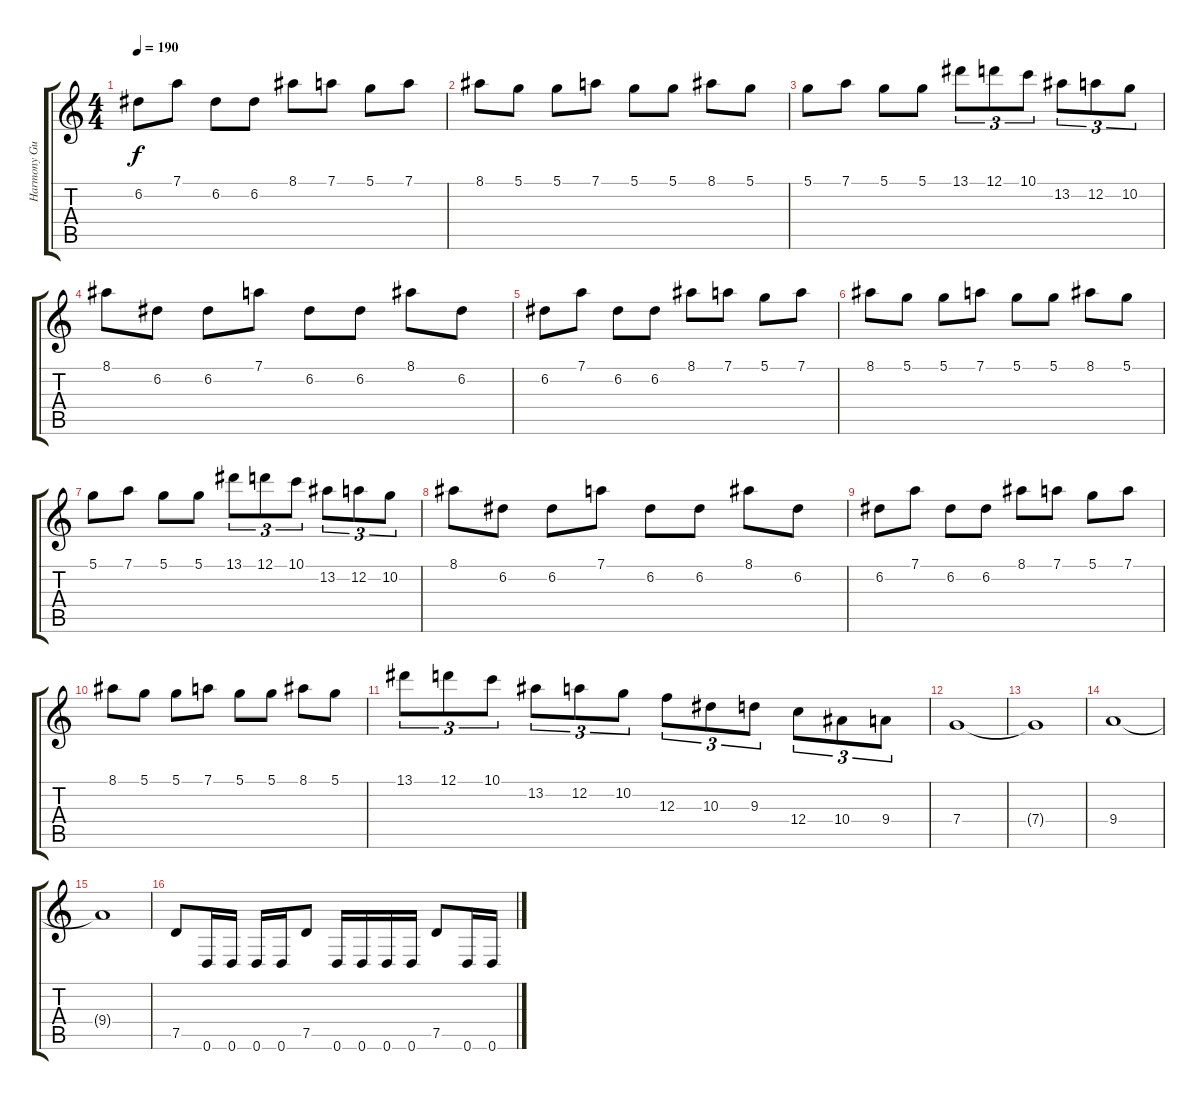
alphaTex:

\track ("Harmony Guitar" "Harmony Gu") {instrument distortionguitar}
\staff {score tabs}
\tuning (D4 A3 F3 C3 G2 D2) {hide}
\ts (4 4)
\tempo 190
\clef g2
\ks c
6.2.8{dy f} 7.1.8 6.2.8 6.2.8 8.1.8 7.1.8 5.1.8 7.1.8 |
8.1.8 5.1.8 5.1.8 7.1.8 5.1.8 5.1.8 8.1.8 5.1.8 |
5.1.8 7.1.8 5.1.8 5.1.8 13.1.8{tu (3 2)} 12.1.8{tu (3 2)} 10.1.8{tu (3 2)} 13.2.8{tu (3 2)} 12.2.8{tu (3 2)} 10.2.8{tu (3 2)} |
8.1.8 6.2.8 6.2.8 7.1.8 6.2.8 6.2.8 8.1.8 6.2.8 |
6.2.8 7.1.8 6.2.8 6.2.8 8.1.8 7.1.8 5.1.8 7.1.8 |
8.1.8 5.1.8 5.1.8 7.1.8 5.1.8 5.1.8 8.1.8 5.1.8 |
5.1.8 7.1.8 5.1.8 5.1.8 13.1.8{tu (3 2)} 12.1.8{tu (3 2)} 10.1.8{tu (3 2)} 13.2.8{tu (3 2)} 12.2.8{tu (3 2)} 10.2.8{tu (3 2)} |
8.1.8 6.2.8 6.2.8 7.1.8 6.2.8 6.2.8 8.1.8 6.2.8 |
6.2.8 7.1.8 6.2.8 6.2.8 8.1.8 7.1.8 5.1.8 7.1.8 |
8.1.8 5.1.8 5.1.8 7.1.8 5.1.8 5.1.8 8.1.8 5.1.8 |
13.1.8{tu (3 2)} 12.1.8{tu (3 2)} 10.1.8{tu (3 2)} 13.2.8{tu (3 2)} 12.2.8{tu (3 2)} 10.2.8{tu (3 2)} 12.3.8{tu (3 2)} 10.3.8{tu (3 2)} 9.3.8{tu (3 2)} 12.4.8{tu (3 2)} 10.4.8{tu (3 2)} 9.4.8{tu (3 2)} |
7.4.1 |
7.4{t}.1 |
9.4.1 |
9.4{t}.1 |
7.5.8 0.6.16 0.6.16 0.6.16 0.6.16 7.5.8 0.6.16 0.6.16 0.6.16 0.6.16 7.5.8 0.6.16 0.6.16
